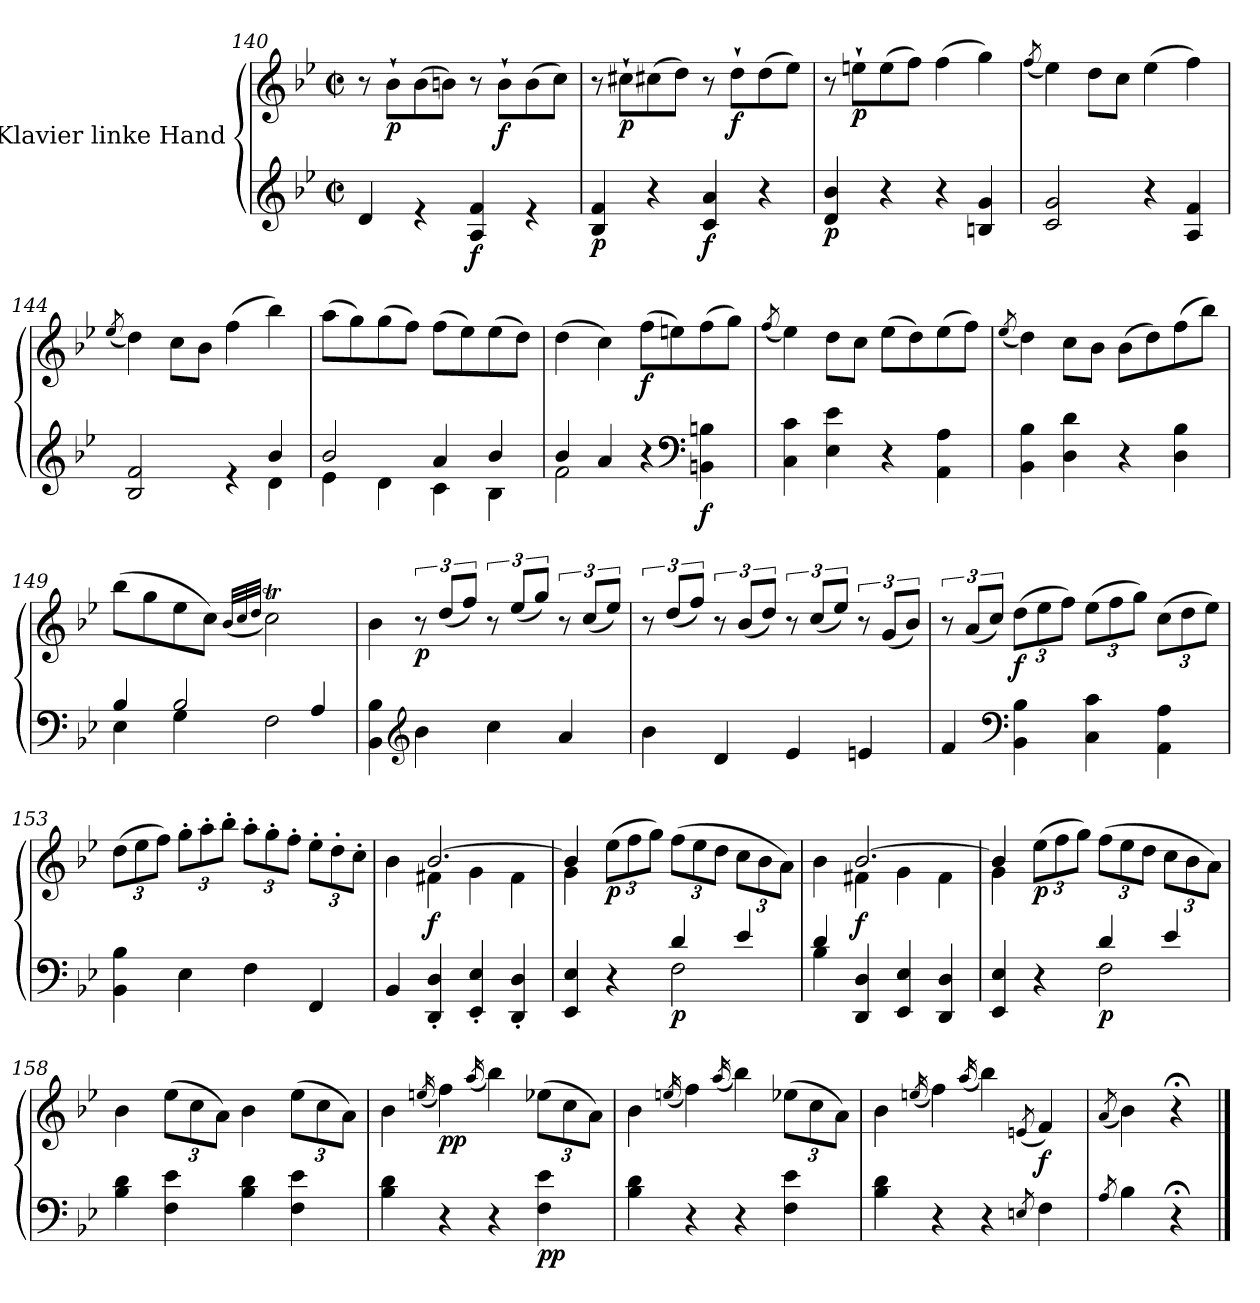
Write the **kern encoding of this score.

**kern	**kern	**dynam
*part1	*part1	*part1
*staff2	*staff1	*staff1/2
*I"Klavier linke Hand	*	*
!!LO:LB:g=z
*clefG2	*clefG2	*
*k[b-e-]	*k[b-e-]	*
*M2/2	*M2/2	*
*met(c|)	*met(c|)	*
=140	=140	=140
4d/	8r	.
!	!	!LO:DY:b
.	8b-`\L	p
4re	(>8b-\	.
.	8bn\J)	.
!	!	!LO:DY:b=2
4A/ 4f/	8r	f
!	!	!LO:DY:b
.	8b`\L	f
4re	(>8b\	.
.	8cc\J)	.
=141	=141	=141
!	!	!LO:DY:b=2
4B-/ 4f/	8r	p
!	!	!LO:DY:b
.	8cc#X`\L	p
4r	(>8cc#X\	.
.	8dd\J)	.
!	!	!LO:DY:b=2
4c/ 4a/	8r	f
!	!	!LO:DY:b
.	8dd`\L	f
4r	(>8dd\	.
.	8ee-\J)	.
=142	=142	=142
!	!	!LO:DY:b=2
4d/ 4b-/	8r	p
!	!	!LO:DY:b
.	8een`\L	p
4r	(>8ee\	.
.	8ff\J)	.
4r	(>4ff\	.
4Bn/ 4g/	4gg\)	.
=143	=143	=143
.	(<8qff/	.
2c/ 2g/	4ee-\)	.
.	8dd\L	.
.	8cc\J	.
4r	(>4ee-\	.
4A/ 4f/	4ff\)	.
=144	=144	=144
.	(<8qee-/	.
*^	*	*
2B-/ 2f/	2.ryy	4dd\)	.
.	.	8cc\L	.
.	.	8b-\J	.
4re	.	(>4ff\	.
4b-/	4d\	4bb-\)	.
=145	=145	=145	=145
2b-/	4e-\	(>8aa\L	.
.	.	8gg\)	.
.	4d\	(>8gg\	.
.	.	8ff\J)	.
4a/	4c\	(>8ff\L	.
.	.	8ee-\)	.
4b-/	4B-\	(>8ee-\	.
.	.	8dd\J)	.
=146	=146	=146	=146
4b-/	2f\	(>4dd\	.
4a/	.	4cc\)	.
!	!	!	!LO:DY:b
4ryy	4r	(>8ff\L	f
.	.	8een\)	.
*clefF4	*	*	*
!	!	!	!LO:DY:b=2
4ryy	4BBn\ 4Bn\	(>8ff\	f
.	.	8gg\J)	.
*v	*v	*	*
!!LO:PB:g=z
=147	=147	=147
.	(<8qff/	.
4C\ 4c\	4ee-\)	.
4E-\ 4e-\	8dd\L	.
.	8cc\J	.
4r	(>8ee-\L	.
.	8dd\)	.
4AA\ 4A\	(>8ee-\	.
.	8ff\J)	.
=148	=148	=148
.	(<8qee-/	.
4BB-\ 4B-\	4dd\)	.
4D\ 4d\	8cc\L	.
.	8b-\J	.
4r	(>8b-\L	.
.	8dd\)	.
4D\ 4B-\	(>8ff\	.
.	8bb-\J)	.
=149	=149	=149
*^	*	*
4B-/	4E-\	(>8bb-\L	.
.	.	8gg\	.
2B-/	4G\	8ee-\	.
.	.	8cc\J)	.
.	.	(<32qb-/LLL	.
.	.	32qcc/	.
.	.	32qdd/JJJ	.
.	2F\	2ccT\)	.
4A/	.	.	.
*v	*v	*	*
=150	=150	=150
4BB-\ 4B-\	4b-\	.
*clefG2	*	*
!	!	!LO:DY:b
4b-\	12r	p
.	(<12dd/L	.
.	12ff/J)	.
4cc\	12r	.
.	(<12ee-/L	.
.	12gg/J)	.
4a/	12r	.
.	(<12cc/L	.
.	12ee-/J)	.
=151	=151	=151
4b-\	12r	.
.	(<12dd/L	.
.	12ff/J)	.
4d/	12r	.
.	(<12b-/L	.
.	12dd/J)	.
4e-/	12r	.
.	(<12cc/L	.
.	12ee-/J)	.
4en/	12r	.
.	(<12g/L	.
.	12b-/J)	.
!!LO:LB:g=z
=152	=152	=152
4f/	12r	.
.	(<12a/L	.
.	12cc/J)	.
*clefF4	*	*
*	*Xbrackettup	*
!	!	!LO:DY:b
4BB-\ 4B-\	(>12dd\L	f
.	12ee-\	.
.	12ff\J)	.
4C\ 4c\	(>12ee-\L	.
.	12ff\	.
.	12gg\J)	.
4AA\ 4A\	(>12cc\L	.
.	12dd\	.
.	12ee-\J)	.
=153	=153	=153
4BB-\ 4B-\	(>12dd\L	.
.	12ee-\	.
.	12ff\J)	.
4E-\	12gg'\L	.
.	12aa'\	.
.	12bb-'\J	.
4F\	12aa'\L	.
.	12gg'\	.
.	12ff'\J	.
4FF/	12ee-'\L	.
.	12dd'\	.
.	12cc'\J	.
=154	=154	=154
*	*^	*
4BB-/	4b-\	4ryy	.
!	!	!	!LO:DY:b
4DD/' 4D/'	[2.b-/	4f#X\	f
4EE-/' 4E-/'	.	4g\	.
4DD/' 4D/'	.	4f#\	.
=155	=155	=155	=155
*^	*	*	*
2ryy	4EE-/ 4E-/	4b-/]	4g\	.
!	!	!	!	!LO:DY:b
.	4r	(>12ee-\L	2.ryy	p
.	.	12ff\	.	.
.	.	12gg\J)	.	.
!	!	!	!	!LO:DY:b=2
4d/	2F\	(>12ff\L	.	p
.	.	12ee-\	.	.
.	.	12dd\J	.	.
4e-/	.	12cc\L	.	.
.	.	12b-\	.	.
.	.	12a\J)	.	.
=156	=156	=156	=156	=156
4d/	4B-\	4b-\	4ryy	.
!	!	!	!	!LO:DY:b
4ryy	4DD/ 4D/	[2.b-/	4f#X\	f
2ryy	4EE-/ 4E-/	.	4g\	.
.	4DD/ 4D/	.	4f#\	.
!!LO:LB:g=z	!!
=157	=157	=157	=157	=157
2ryy	4EE-/ 4E-/	4b-/]	4g\	.
!	!	!	!	!LO:DY:b
.	4r	(>12ee-\L	2.ryy	p
.	.	12ff\	.	.
.	.	12gg\J)	.	.
!	!	!	!	!LO:DY:b=2
4d/	2F\	(>12ff\L	.	p
.	.	12ee-\	.	.
.	.	12dd\J	.	.
4e-/	.	12cc\L	.	.
.	.	12b-\	.	.
.	.	12a\J)	.	.
*v	*v	*	*	*
*	*v	*v	*
=158	=158	=158
4B-\ 4d\	4b-\	.
4F\ 4e-\	(>12ee-\L	.
.	12cc\	.
.	12a\J)	.
4B-\ 4d\	4b-\	.
4F\ 4e-\	(>12ee-\L	.
.	12cc\	.
.	12a\J)	.
=159	=159	=159
4B-\ 4d\	4b-\	.
.	(<16qeen/	.
!	!	!LO:DY:b
4r	4ff\)	pp
.	(<16qaa/	.
4r	4bb-\)	.
!	!	!LO:DY:b=2
4F\ 4e-\	(>12ee-X\L	pp
.	12cc\	.
.	12a\J)	.
=160	=160	=160
4B-\ 4d\	4b-\	.
.	(<16qeen/	.
4r	4ff\)	.
.	(<16qaa/	.
4r	4bb-\)	.
4F\ 4e-\	(>12ee-X\L	.
.	12cc\	.
.	12a\J)	.
=161	=161	=161
4B-\ 4d\	4b-\	.
.	(<16qeen/	.
4r	4ff\)	.
.	(<16qaa/	.
4r	4bb-\)	.
8qEn/	(<8qen/	.
!	!	!LO:DY:b
4F\	4f/)	f
=162	=162	=162
8qA/	(<8qa/	.
4B-\	4b-\)	.
4r;	4r;<	.
==	==	==
*-	*-	*-
